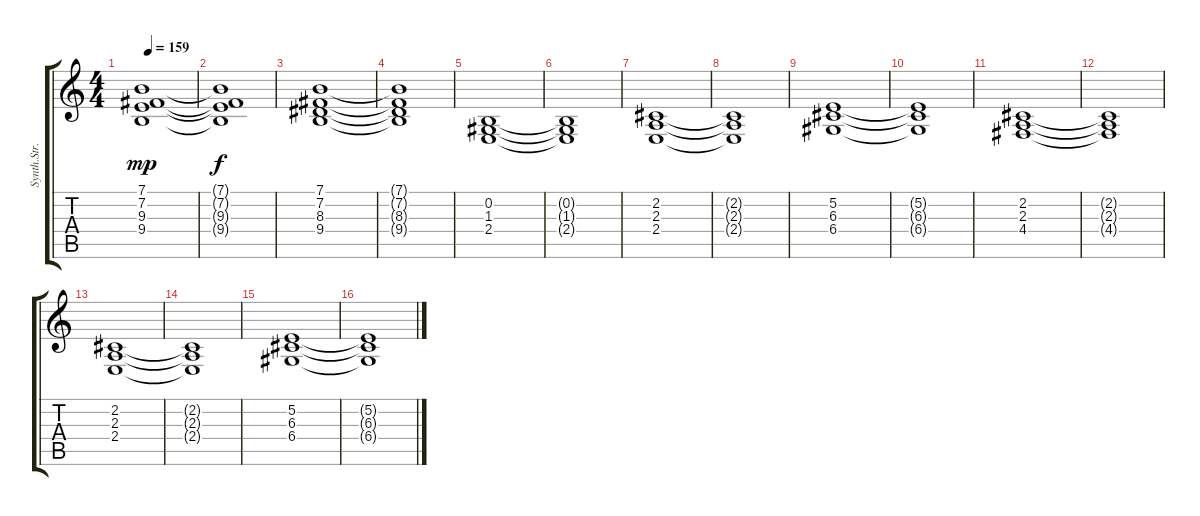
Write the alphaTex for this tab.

\track ("Synth.Str. 2" "Synth.Str.") {instrument synthstrings2}
\staff {score tabs}
\tuning (E4 B3 G3 D3 A2 E2) {hide}
\ts (4 4)
\tempo 159
\clef g2
\ks c
(7.1 7.2 9.3 9.4).1{dy mp} |
(7.1{t} 7.2{t} 9.3{t} 9.4{t}).1{dy f} |
(7.1 7.2 8.3 9.4).1 |
(7.1{t} 7.2{t} 8.3{t} 9.4{t}).1 |
(0.2 1.3 2.4).1 |
(0.2{t} 1.3{t} 2.4{t}).1 |
(2.2 2.3 2.4).1 |
(2.2{t} 2.3{t} 2.4{t}).1 |
(5.2 6.3 6.4).1 |
(5.2{t} 6.3{t} 6.4{t}).1 |
(2.2 2.3 4.4).1 |
(2.2{t} 2.3{t} 4.4{t}).1 |
(2.2 2.3 2.4).1 |
(2.2{t} 2.3{t} 2.4{t}).1 |
(5.2 6.3 6.4).1 |
(5.2{t} 6.3{t} 6.4{t}).1
